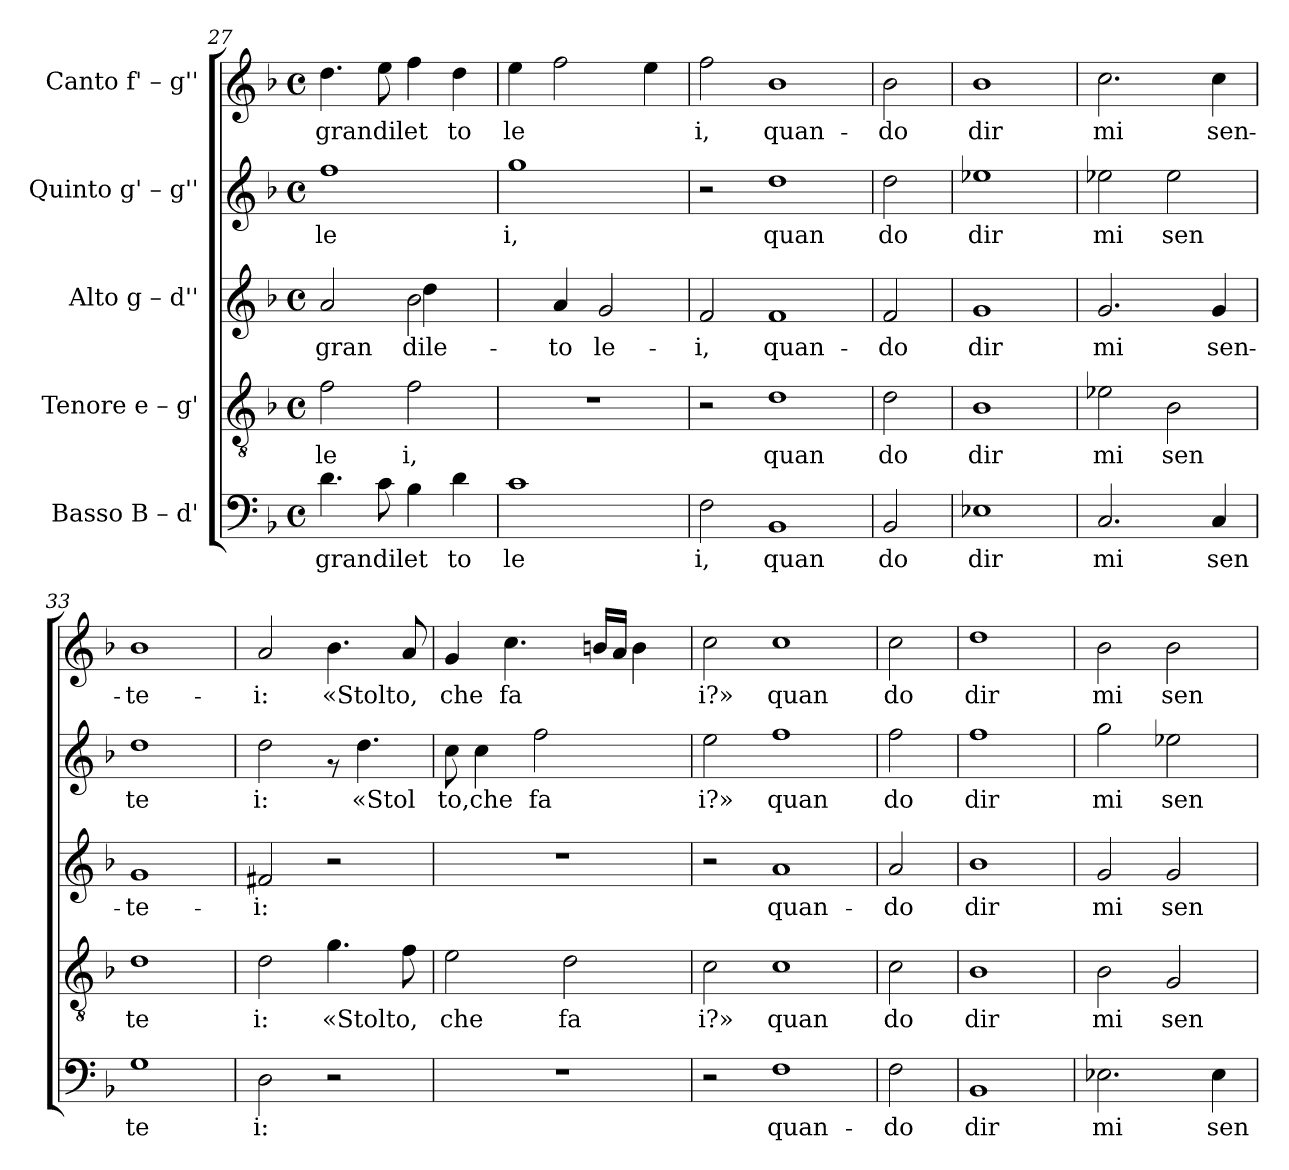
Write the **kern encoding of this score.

**kern	**text	**kern	**text	**kern	**text	**kern	**text	**kern	**text
*part5	*part5	*part4	*part4	*part3	*part3	*part2	*part2	*part1	*part1
*staff5	*staff5	*staff4	*staff4	*staff3	*staff3	*staff2	*staff2	*staff1	*staff1
*I"Basso  B – d'	*	*I"Tenore  e – g'	*	*I"Alto  g – d''	*	*I"Quinto  g' – g''	*	*I"Canto  f' – g''	*
*clefF4	*	*clefGv2	*	*clefG2	*	*clefG2	*	*clefG2	*
*k[b-]	*	*k[b-]	*	*k[b-]	*	*k[b-]	*	*k[b-]	*
*F:	*	*F:	*	*F:	*	*F:	*	*F:	*
*M4/4	*	*M4/4	*	*M4/4	*	*M4/4	*	*M4/4	*
*met(c)	*	*met(c)	*	*met(c)	*	*met(c)	*	*met(c)	*
=27	=27	=27	=27	=27	=27	=27	=27	=27	=27
!	!LO:LY:b:cj	!	!LO:LY:b:rj	!	!LO:LY:b:rj	!	!LO:LY:b:rj	!	!LO:LY:b:rj
*	*	*	*	*^	*	*	*	*	*
4.d\	gran	2f\	le	2a/	2ryy	gran	1ff	le	4.dd\	gran
!	!LO:LY:b:cj	!	!	!	!	!	!	!	!	!LO:LY:b:rj
8c\	dilet	.	.	.	.	.	.	.	8ee\	dilet-
!	!LO:LY:b:cj	!	!LO:LY:b:rj	!	!	!LO:LY:b:rj	!	!	!	!LO:LY:b:rj
4B-\	.	2f\	i,	2b-\	4dd\	dile-	.	.	4ff\	--
!	!LO:LY:b:cj	!	!	!	!	!	!	!	!	!LO:LY:b:rj
4d\	to	.	.	.	4ryy	.	.	.	4dd\	-to
=28	=28	=28	=28	=28	=28	=28	=28	=28	=28	=28
!	!LO:LY:b:cj	!	!	!	!	!	!	!LO:LY:b:rj	!	!LO:LY:b:rj
*	*	*	*	*v	*v	*	*	*	*	*
1c	le	1r	.	4ryy	.	1gg	i,	4ee\	le-
!	!	!	!	!	!LO:LY:b:rj	!	!	!	!LO:LY:b:rj
.	.	.	.	4a/	-to	.	.	2ff\	--
!	!	!	!	!	!LO:LY:b:rj	!	!	!	!
.	.	.	.	2g/	le-	.	.	.	.
!	!	!	!	!	!	!	!	!	!LO:LY:b:rj
.	.	.	.	.	.	.	.	4ee\	--
=29	=29	=29	=29	=29	=29	=29	=29	=29	=29
!	!LO:LY:b:cj	!	!	!	!LO:LY:b:rj	!	!	!	!LO:LY:b:rj
2F\	i,	2r	.	2f/	-i,	2r	.	2ff\	-i,
!	!LO:LY:b:cj	!	!LO:LY:b:rj	!	!LO:LY:b:rj	!	!LO:LY:b:rj	!	!LO:LY:b:rj
1BB-	quan	1d	quan	1f	quan-	1dd	quan	1b-	quan-
=30	=30	=30	=30	=30	=30	=30	=30	=30	=30
!	!LO:LY:b:cj	!	!LO:LY:b:rj	!	!LO:LY:b:rj	!	!LO:LY:b:rj	!	!LO:LY:b:rj
2BB-/	do	2d\	do	2f/	-do	2dd\	do	2b-\	-do
=31	=31	=31	=31	=31	=31	=31	=31	=31	=31
!	!LO:LY:b:cj	!	!LO:LY:b:rj	!	!LO:LY:b:rj	!	!LO:LY:b:rj	!	!LO:LY:b:rj
1E-X	dir	1B-	dir	1g	dir	1ee-X	dir	1b-	dir
=32	=32	=32	=32	=32	=32	=32	=32	=32	=32
!	!LO:LY:b:cj	!	!LO:LY:b:rj	!	!LO:LY:b:rj	!	!LO:LY:b:rj	!	!LO:LY:b:rj
2.C/	mi	2e-X\	mi	2.g/	mi	2ee-X\	mi	2.cc\	mi
!	!	!	!LO:LY:b:rj	!	!	!	!LO:LY:b:rj	!	!
.	.	2B-\	sen	.	.	2ee-\	sen	.	.
!	!LO:LY:b:cj	!	!	!	!LO:LY:b:rj	!	!	!	!LO:LY:b:rj
4C/	sen	.	.	4g/	sen-	.	.	4cc\	sen-
=33	=33	=33	=33	=33	=33	=33	=33	=33	=33
!	!LO:LY:b:cj	!	!LO:LY:b:rj	!	!LO:LY:b:rj	!	!LO:LY:b:rj	!	!LO:LY:b:rj
1G	te	1d	te	1g	-te-	1dd	te	1b-	-te-
=34	=34	=34	=34	=34	=34	=34	=34	=34	=34
!	!LO:LY:b:cj	!	!LO:LY:b:rj	!	!LO:LY:b:rj	!	!LO:LY:b:rj	!	!LO:LY:b:rj
2D\	i:	2d\	i:	2f#X/	-i:	2dd\	i:	2a/	-i:
!	!	!	!LO:LY:b:rj	!	!	!	!	!	!LO:LY:b:rj
2r	.	4.g\	«Stolto,	2r	.	8rf	.	4.b-\	«Stolto,
!	!	!	!	!	!	!	!LO:LY:b:rj	!	!
.	.	.	.	.	.	4.dd\	«Stol	.	.
!	!	!	!LO:LY:b:rj	!	!	!	!	!	!LO:LY:b:rj
.	.	8f\	.	.	.	.	.	8a/	.
=35	=35	=35	=35	=35	=35	=35	=35	=35	=35
!	!	!	!LO:LY:b:rj	!	!	!	!LO:LY:b:rj	!	!LO:LY:b:rj
1r	.	2e\	che	1r	.	8cc\	to,	4g/	che
!	!	!	!	!	!	!	!LO:LY:b:rj	!	!
.	.	.	.	.	.	4cc\	che	.	.
!	!	!	!	!	!	!	!	!	!LO:LY:b:rj
.	.	.	.	.	.	.	.	4.cc\	fa-
!	!	!	!	!	!	!	!LO:LY:b:rj	!	!
.	.	.	.	.	.	2ff\	fa	.	.
!	!	!	!LO:LY:b:rj	!	!	!	!	!	!
.	.	2d\	fa	.	.	.	.	.	.
!	!	!	!	!	!	!	!	!	!LO:LY:b:rj
.	.	.	.	.	.	.	.	16bn/L	--
!	!	!	!	!	!	!	!	!	!LO:LY:b:rj
.	.	.	.	.	.	.	.	16a/J	--
!	!	!	!	!	!	!	!	!	!LO:LY:b:rj
.	.	.	.	.	.	.	.	4b\	--
.	.	.	.	.	.	8ryy	.	.	.
!!LO:PB:g=z
=36	=36	=36	=36	=36	=36	=36	=36	=36	=36
!	!	!	!LO:LY:b:rj	!	!	!	!LO:LY:b:rj	!	!LO:LY:b:rj
2r	.	2c\	i?»	2r	.	2ee\	i?»	2cc\	-i?»
!	!LO:LY:b:cj	!	!LO:LY:b:rj	!	!LO:LY:b:rj	!	!LO:LY:b:rj	!	!LO:LY:b:rj
1F	quan-	1c	quan	1a	quan-	1ff	quan	1cc	quan
=37	=37	=37	=37	=37	=37	=37	=37	=37	=37
!	!LO:LY:b:cj	!	!LO:LY:b:rj	!	!LO:LY:b:rj	!	!LO:LY:b:rj	!	!LO:LY:b:rj
2F\	-do	2c\	do	2a/	-do	2ff\	do	2cc\	do
=38	=38	=38	=38	=38	=38	=38	=38	=38	=38
!	!LO:LY:b:cj	!	!LO:LY:b:rj	!	!LO:LY:b:rj	!	!LO:LY:b:rj	!	!LO:LY:b:rj
1BB-	dir	1B-	dir	1b-	dir	1ff	dir	1dd	dir
=39	=39	=39	=39	=39	=39	=39	=39	=39	=39
!	!LO:LY:b:cj	!	!LO:LY:b:rj	!	!LO:LY:b:rj	!	!LO:LY:b:rj	!	!LO:LY:b:rj
2.E-X\	mi	2B-\	mi	2g/	mi	2gg\	mi	2b-\	mi
!	!	!	!LO:LY:b:rj	!	!LO:LY:b:rj	!	!LO:LY:b:rj	!	!LO:LY:b:rj
.	.	2G/	sen	2g/	sen-	2ee-X\	sen	2b-\	sen
!	!LO:LY:b:cj	!	!	!	!	!	!	!	!
4E-\	sen-	.	.	.	.	.	.	.	.
=	=	=	=	=	=	=	=	=	=
*-	*-	*-	*-	*-	*-	*-	*-	*-	*-
